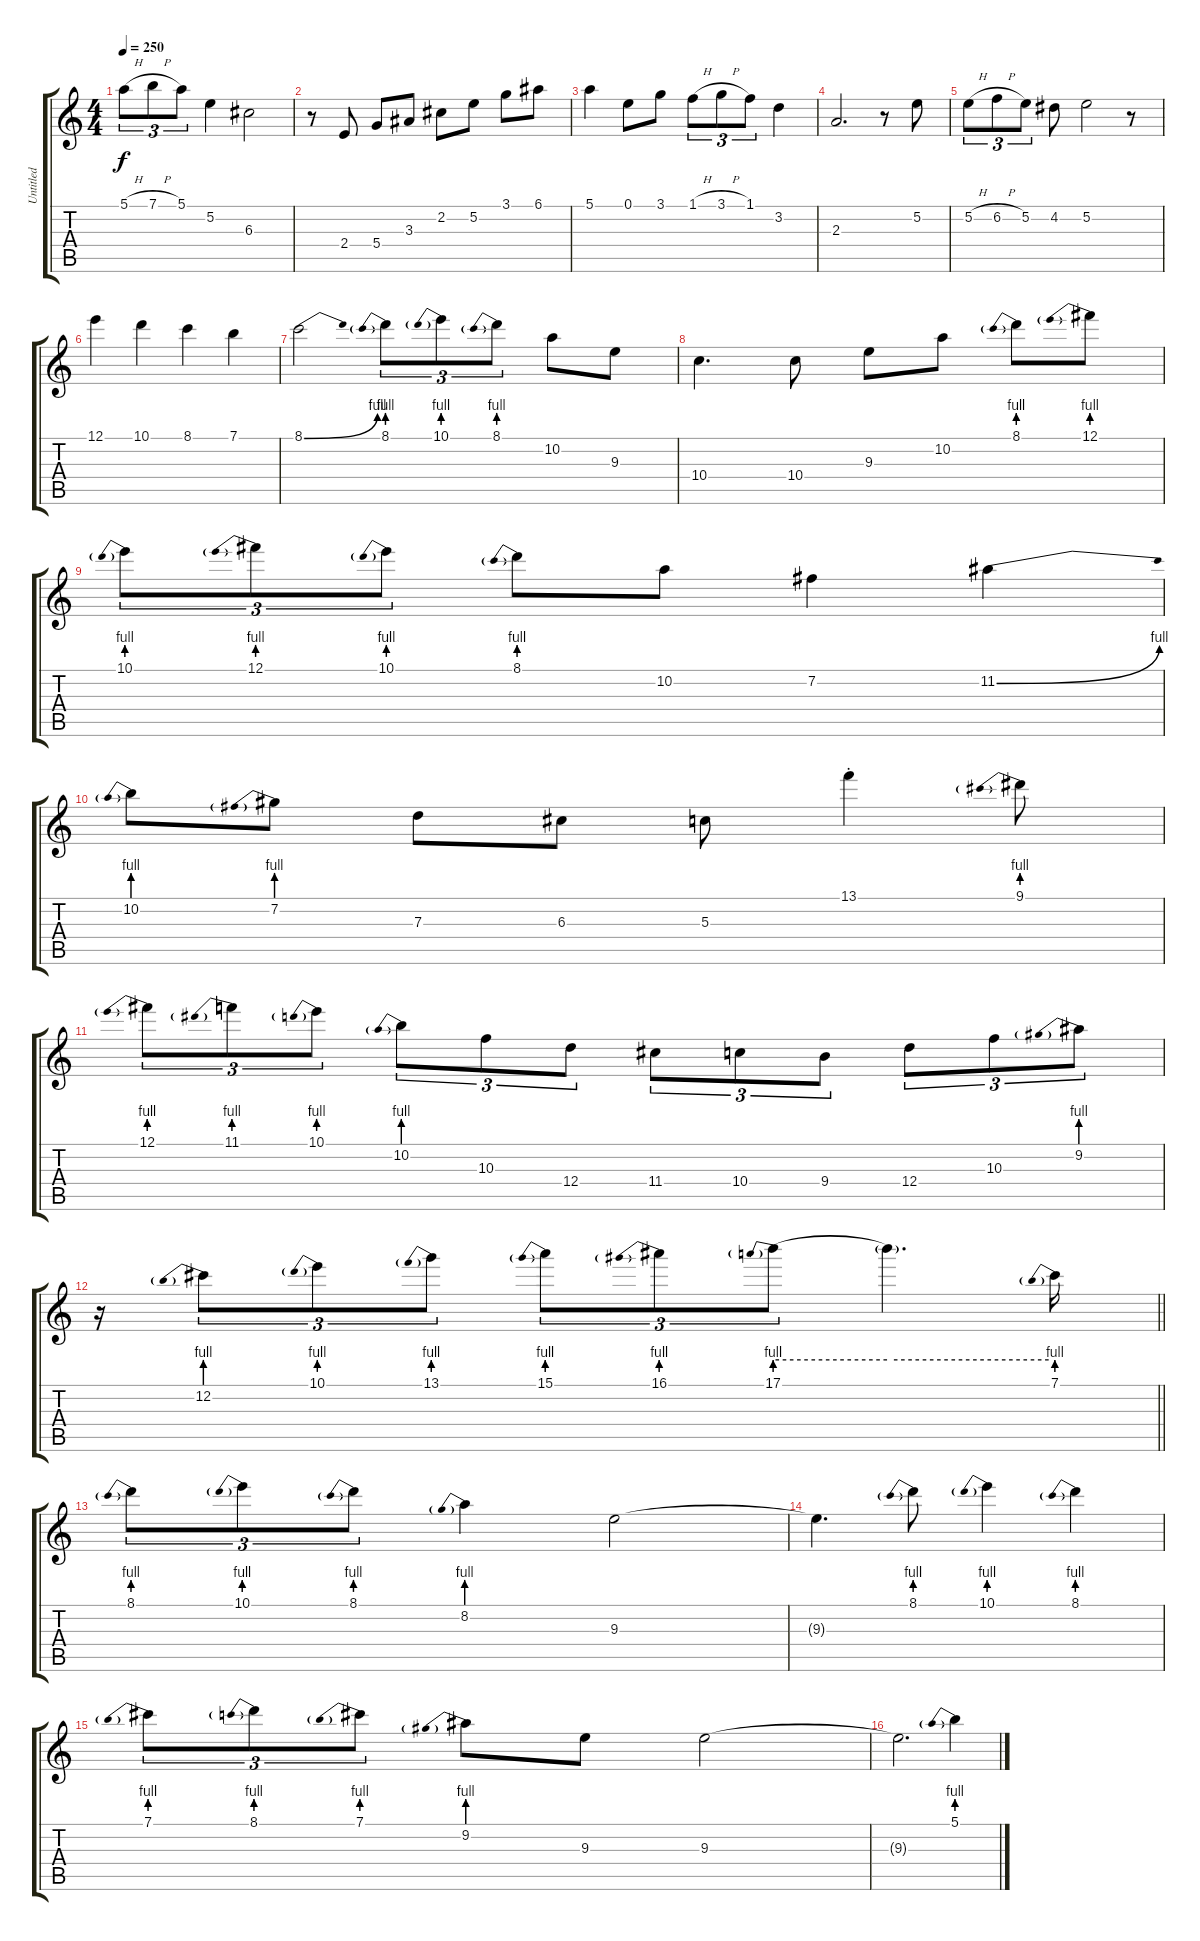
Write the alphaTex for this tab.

\track ("Untitled" "Untitled") {instrument acousticguitarsteel}
\staff {score tabs}
\tuning (E4 B3 G3 D3 A2 E2) {hide}
\ts (4 4)
\tempo 250
\clef g2
\ks c
5.1{h}.8{tu (3 2) dy f instrument acousticguitarsteel} 7.1{h}.8{tu (3 2)} 5.1.8{tu (3 2)} 5.2.4 6.3.2 |
r.8 2.4.8 5.4.8 3.3.8 2.2.8 5.2.8 3.1.8 6.1.8 |
5.1.4 0.1.8 3.1.8 1.1{h}.8{tu (3 2)} 3.1{h}.8{tu (3 2)} 1.1.8{tu (3 2)} 3.2.4 |
2.3.2{d} r.8 5.2.8 |
5.2{h}.8{tu (3 2)} 6.2{h}.8{tu (3 2)} 5.2.8{tu (3 2)} 4.2.8 5.2.2 r.8 |
12.1.4 10.1.4 8.1.4 7.1.4 |
8.1{be (bend 0 0 60 4)}.2 8.1{be (prebend 0 4 60 4)}.8{tu (3 2)} 10.1{be (prebend 0 4 60 4)}.8{tu (3 2)} 8.1{be (prebend 0 4 60 4)}.8{tu (3 2)} 10.2.8 9.3.8 |
10.4.4{d} 10.4.8 9.3.8 10.2.8 8.1{be (prebend 0 4 60 4)}.8 12.1{be (prebend 0 4 60 4)}.8 |
10.1{be (prebend 0 4 60 4)}.8{tu (3 2)} 12.1{be (prebend 0 4 60 4)}.8{tu (3 2)} 10.1{be (prebend 0 4 60 4)}.8{tu (3 2)} 8.1{be (prebend 0 4 60 4)}.8 10.2.8 7.2.4 11.2{be (bend 0 0 60 4)}.4 |
10.2{be (prebend 0 4 60 4)}.8 7.2{be (prebend 0 4 60 4)}.8 7.3.8 6.3.8 5.3.8 13.1{st}.4 9.1{be (prebend 0 4 60 4)}.8 |
12.1{be (prebend 0 4 60 4)}.8{tu (3 2)} 11.1{be (prebend 0 4 60 4)}.8{tu (3 2)} 10.1{be (prebend 0 4 60 4)}.8{tu (3 2)} 10.2{be (prebend 0 4 60 4)}.8{tu (3 2)} 10.3.8{tu (3 2)} 12.4.8{tu (3 2)} 11.4.8{tu (3 2)} 10.4.8{tu (3 2)} 9.4.8{tu (3 2)} 12.4.8{tu (3 2)} 10.3.8{tu (3 2)} 9.2{be (prebend 0 4 60 4)}.8{tu (3 2)} |
\barLineRight lightlight
r.16 12.2{be (prebend 0 4 60 4)}.8{tu (3 2)} 10.1{be (prebend 0 4 60 4)}.8{tu (3 2)} 13.1{be (prebend 0 4 60 4)}.8{tu (3 2)} 15.1{be (prebend 0 4 60 4)}.8{tu (3 2)} 16.1{be (prebend 0 4 60 4)}.8{tu (3 2)} 17.1{be (prebend 0 4 60 4)}.8{tu (3 2)} 17.1{be (hold 0 4 60 4) t}.4{d} 7.1{be (prebend 0 4 60 4)}.16 |
8.1{be (prebend 0 4 60 4)}.8{tu (3 2)} 10.1{be (prebend 0 4 60 4)}.8{tu (3 2)} 8.1{be (prebend 0 4 60 4)}.8{tu (3 2)} 8.2{be (prebend 0 4 60 4)}.4 9.3.2 |
9.3{t}.4{d} 8.1{be (prebend 0 4 60 4)}.8 10.1{be (prebend 0 4 60 4)}.4 8.1{be (prebend 0 4 60 4)}.4 |
7.1{be (prebend 0 4 60 4)}.8{tu (3 2)} 8.1{be (prebend 0 4 60 4)}.8{tu (3 2)} 7.1{be (prebend 0 4 60 4)}.8{tu (3 2)} 9.2{be (prebend 0 4 60 4)}.8 9.3.8 9.3.2 |
9.3{t}.2{d} 5.1{be (prebend 0 4 60 4)}.4
